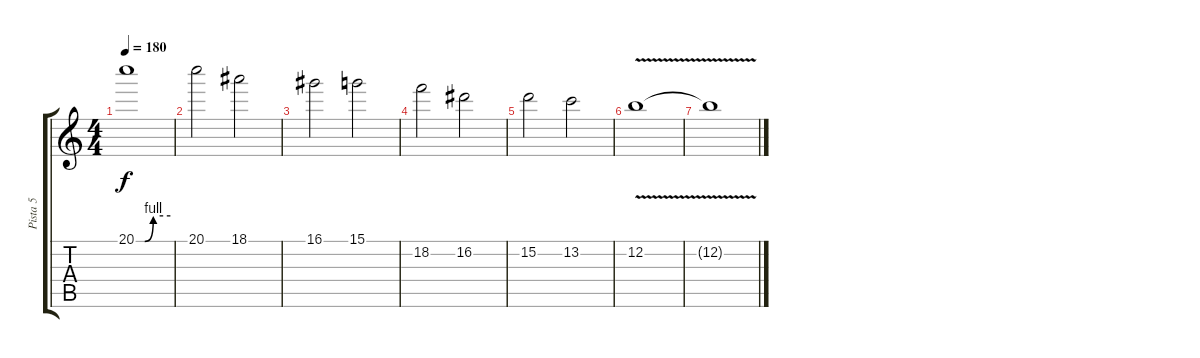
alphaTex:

\track ("Pista 5" "Pista 5") {instrument distortionguitar}
\staff {score tabs}
\tuning (E4 B3 G3 D3 A2 E2) {hide}
\ts (4 4)
\tempo 180
\clef g2
\ks c
20.1{be (custom 0 0 15 0 30 4 60 4)}.1{dy f} |
20.1.2 18.1.2 |
16.1.2 15.1.2 |
18.2.2 16.2.2 |
15.2.2 13.2.2 |
12.2{v}.1 |
12.2{t}.1
